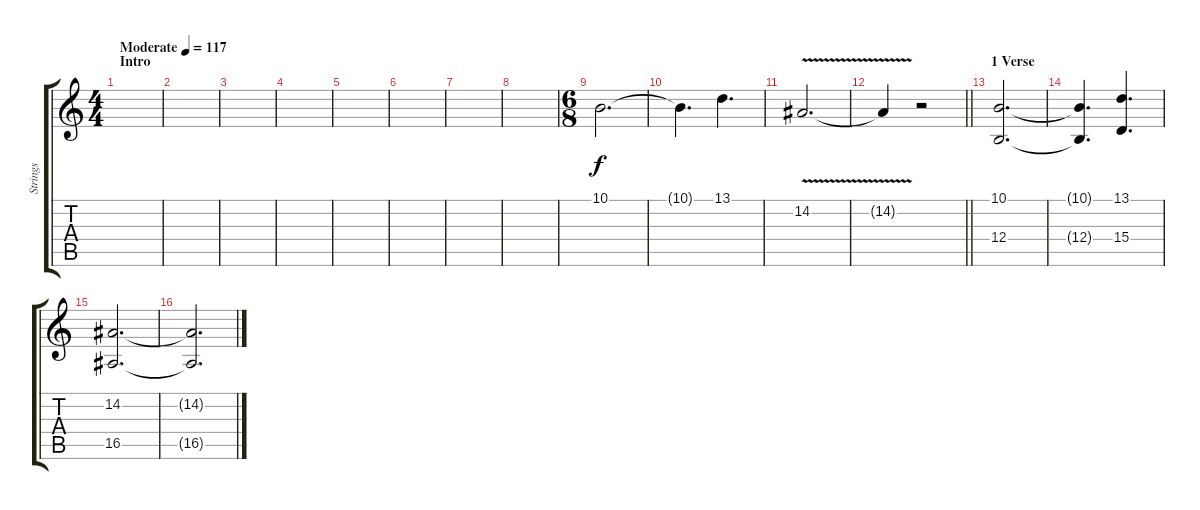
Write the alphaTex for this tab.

\track ("Strings" "Strings") {instrument lead1square}
\staff {score tabs}
\tuning (Db4 Ab3 E3 B2 Gb2 B1) {hide}
\ts (4 4)
\section ("" "Intro ")
\tempo (117 "Moderate")
\clef g2
\ks c
|
|
|
|
|
|
|
|
\ts (6 8)
10.1.2{d instrument stringensemble1} |
10.1{t}.4{d} 13.1.4{d} |
14.2{v}.2{d} |
\barLineRight lightlight
14.2{t}.4 r.2 |
\section ("" "1 Verse ")
(10.1 12.4).2{d} |
(10.1{t} 12.4{t}).4{d} (13.1 15.4).4{d} |
(14.2 16.5).2{d} |
(14.2{t} 16.5{t}).2{d}
